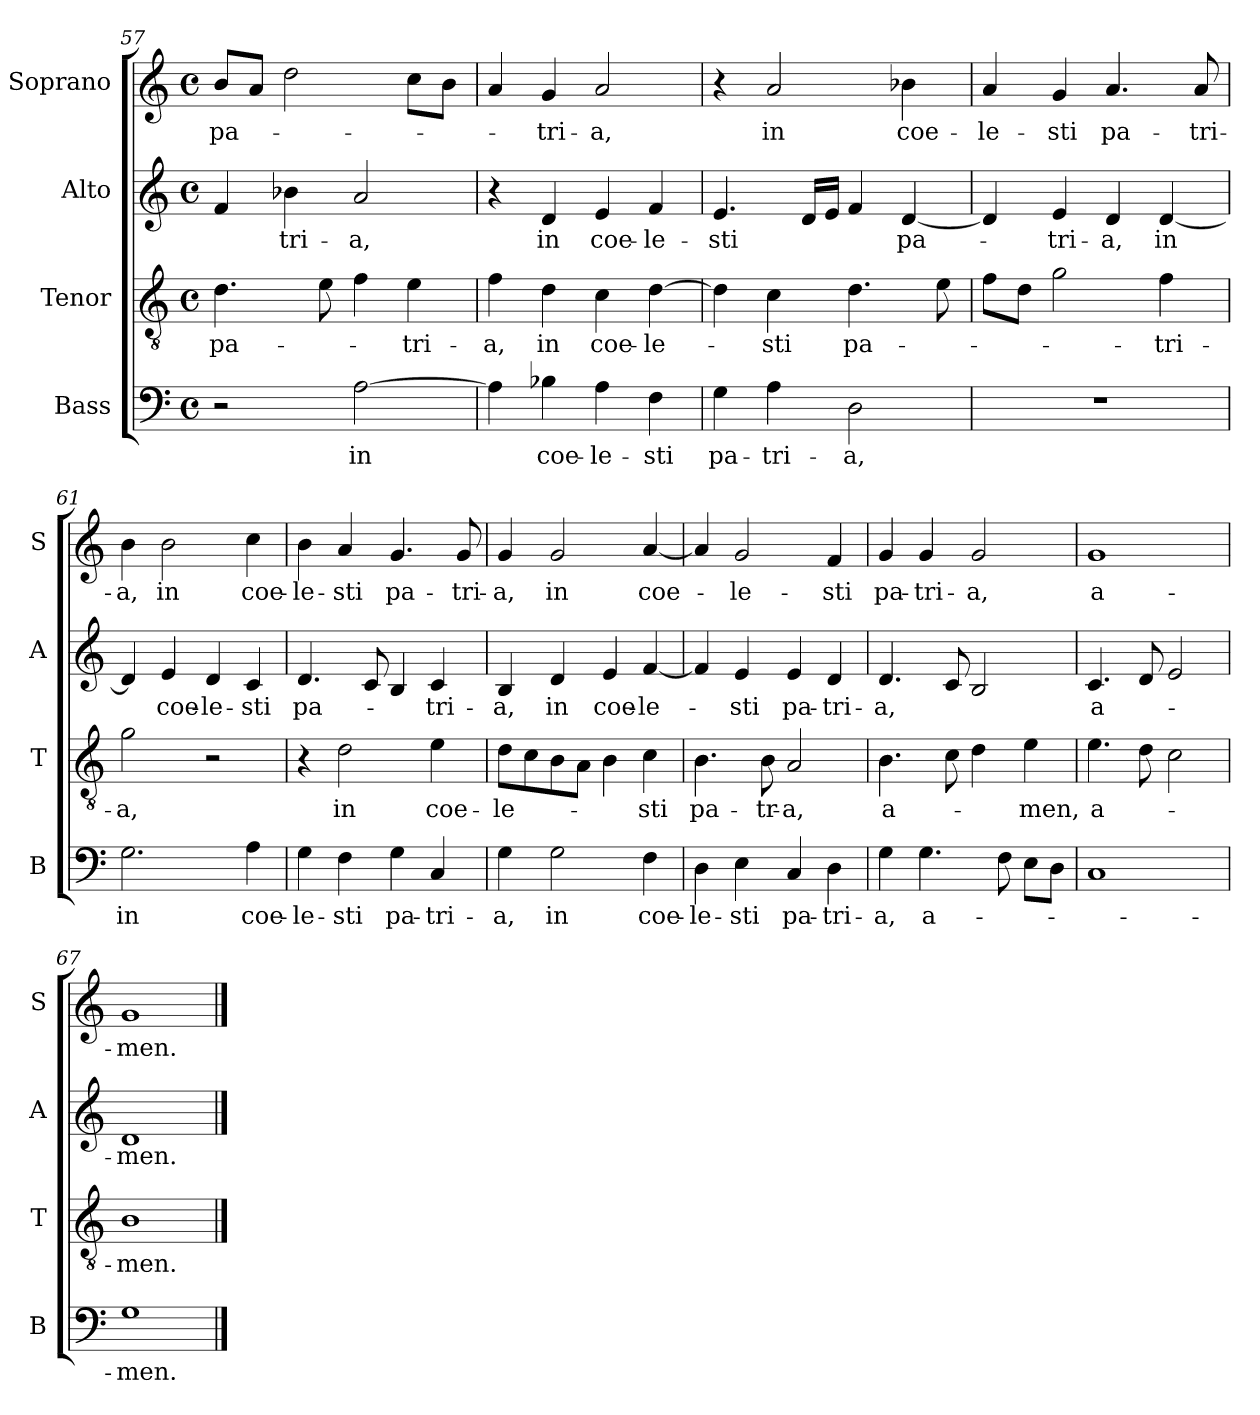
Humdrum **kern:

**kern	**text	**kern	**text	**kern	**text	**kern	**text
*part4	*part4	*part3	*part3	*part2	*part2	*part1	*part1
*staff4	*staff4	*staff3	*staff3	*staff2	*staff2	*staff1	*staff1
*I"Bass	*	*I"Tenor	*	*I"Alto	*	*I"Soprano	*
*I'B	*	*I'T	*	*I'A	*	*I'S	*
*clefF4	*	*clefGv2	*	*clefG2	*	*clefG2	*
*k[]	*	*k[]	*	*k[]	*	*k[]	*
*C:	*	*C:	*	*C:	*	*C:	*
*M4/4	*	*M4/4	*	*M4/4	*	*M4/4	*
*met(c)	*	*met(c)	*	*met(c)	*	*met(c)	*
=57	=57	=57	=57	=57	=57	=57	=57
!	!	!	!LO:LY:b	!	!	!	!LO:LY:b
2r	.	4.d\	pa-	4f/	.	8b/L	pa-
.	.	.	.	.	.	8a/J	.
!	!	!	!	!	!LO:LY:b	!	!
.	.	.	.	4b-X\	-tri-	2dd\	.
.	.	8e\	.	.	.	.	.
!	!LO:LY:b	!	!	!	!LO:LY:b	!	!
[2A\	in	4f\	.	2a/	-a,	.	.
!	!	!	!LO:LY:b	!	!	!	!
.	.	4e\	-tri-	.	.	8cc\L	.
.	.	.	.	.	.	8b\J	.
!!LO:LB:g=z
=58	=58	=58	=58	=58	=58	=58	=58
!	!	!	!LO:LY:b	!	!	!	!
4A\]	.	4f\	-a,	4r	.	4a/	.
!	!LO:LY:b	!	!LO:LY:b	!	!LO:LY:b	!	!LO:LY:b
4B-X\	coe-	4d\	in	4d/	in	4g/	-tri-
!	!LO:LY:b	!	!LO:LY:b	!	!LO:LY:b	!	!LO:LY:b
4A\	-le-	4c\	coe-	4e/	coe-	2a/	-a,
!	!LO:LY:b	!	!LO:LY:b	!	!LO:LY:b	!	!
4F\	-sti	[4d\	-le-	4f/	-le-	.	.
=59	=59	=59	=59	=59	=59	=59	=59
!	!LO:LY:b	!	!	!	!LO:LY:b	!	!
4G\	pa-	4d\]	.	4.e/	-sti	4r	.
!	!LO:LY:b	!	!LO:LY:b	!	!	!	!LO:LY:b
4A\	-tri-	4c\	-sti	.	.	2a/	in
.	.	.	.	16d/LL	.	.	.
.	.	.	.	16e/JJ	.	.	.
!	!LO:LY:b	!	!LO:LY:b	!	!	!	!
2D\	-a,	4.d\	pa-	4f/	.	.	.
!	!	!	!	!	!LO:LY:b	!	!LO:LY:b
.	.	.	.	[4d/	pa-	4b-X\	coe-
.	.	8e\	.	.	.	.	.
=60	=60	=60	=60	=60	=60	=60	=60
!	!	!	!	!	!	!	!LO:LY:b
1r	.	8f\L	.	4d/]	.	4a/	-le-
.	.	8d\J	.	.	.	.	.
!	!	!	!	!	!LO:LY:b	!	!LO:LY:b
.	.	2g\	.	4e/	-tri-	4g/	-sti
!	!	!	!	!	!LO:LY:b	!	!LO:LY:b
.	.	.	.	4d/	-a,	4.a/	pa-
!	!	!	!LO:LY:b	!	!LO:LY:b	!	!
.	.	4f\	-tri-	[4d/	in	.	.
!	!	!	!	!	!	!	!LO:LY:b
.	.	.	.	.	.	8a/	-tri-
=61	=61	=61	=61	=61	=61	=61	=61
!	!LO:LY:b	!	!LO:LY:b	!	!	!	!LO:LY:b
2.G\	in	2g\	-a,	4d/]	.	4b\	-a,
!	!	!	!	!	!LO:LY:b	!	!LO:LY:b
.	.	.	.	4e/	coe-	2b\	in
!	!	!	!	!	!LO:LY:b	!	!
.	.	2r	.	4d/	-le-	.	.
!	!LO:LY:b	!	!	!	!LO:LY:b	!	!LO:LY:b
4A\	coe-	.	.	4c/	-sti	4cc\	coe-
=62	=62	=62	=62	=62	=62	=62	=62
!	!LO:LY:b	!	!	!	!LO:LY:b	!	!LO:LY:b
4G\	-le-	4r	.	4.d/	pa-	4b\	-le-
!	!LO:LY:b	!	!LO:LY:b	!	!	!	!LO:LY:b
4F\	-sti	2d\	in	.	.	4a/	-sti
.	.	.	.	8c/	.	.	.
!	!LO:LY:b	!	!	!	!	!	!LO:LY:b
4G\	pa-	.	.	4B/	.	4.g/	pa-
!	!LO:LY:b	!	!LO:LY:b	!	!LO:LY:b	!	!
4C/	-tri-	4e\	coe-	4c/	-tri-	.	.
!	!	!	!	!	!	!	!LO:LY:b
.	.	.	.	.	.	8g/	-tri-
!!LO:LB:g=z
=63	=63	=63	=63	=63	=63	=63	=63
!	!LO:LY:b	!	!LO:LY:b	!	!LO:LY:b	!	!LO:LY:b
4G\	-a,	8d\L	-le-	4B/	-a,	4g/	-a,
.	.	8c\	.	.	.	.	.
!	!LO:LY:b	!	!	!	!LO:LY:b	!	!LO:LY:b
2G\	in	8B\	.	4d/	in	2g/	in
.	.	8A\J	.	.	.	.	.
!	!	!	!	!	!LO:LY:b	!	!
.	.	4B\	.	4e/	coe-	.	.
!	!LO:LY:b	!	!LO:LY:b	!	!LO:LY:b	!	!LO:LY:b
4F\	coe-	4c\	-sti	[4f/	-le-	[4a/	coe-
=64	=64	=64	=64	=64	=64	=64	=64
!	!LO:LY:b	!	!LO:LY:b	!	!	!	!
4D\	-le-	4.B\	pa-	4f/]	.	4a/]	.
!	!LO:LY:b	!	!	!	!LO:LY:b	!	!LO:LY:b
4E\	-sti	.	.	4e/	-sti	2g/	-le-
!	!	!	!LO:LY:b	!	!	!	!
.	.	8B\	-tr-	.	.	.	.
!	!LO:LY:b	!	!LO:LY:b	!	!LO:LY:b	!	!
4C/	pa-	2A/	-a,	4e/	pa-	.	.
!	!LO:LY:b	!	!	!	!LO:LY:b	!	!LO:LY:b
4D\	-tri-	.	.	4d/	-tri-	4f/	-sti
=65	=65	=65	=65	=65	=65	=65	=65
!	!LO:LY:b	!	!LO:LY:b	!	!LO:LY:b	!	!LO:LY:b
4G\	-a,	4.B\	a-	4.d/	-a,	4g/	pa-
!	!LO:LY:b	!	!	!	!	!	!LO:LY:b
4.G\	a-	.	.	.	.	4g/	-tri-
.	.	8c\	.	8c/	.	.	.
!	!	!	!	!	!	!	!LO:LY:b
.	.	4d\	.	2B/	.	2g/	-a,
8F\	.	.	.	.	.	.	.
!	!	!	!LO:LY:b	!	!	!	!
8E\L	.	4e\	-men,	.	.	.	.
8D\J	.	.	.	.	.	.	.
=66	=66	=66	=66	=66	=66	=66	=66
!	!	!	!LO:LY:b	!	!LO:LY:b	!	!LO:LY:b
1C	.	4.e\	a-	4.c/	a-	1g	a-
.	.	8d\	.	8d/	.	.	.
.	.	2c\	.	2e/	.	.	.
=67	=67	=67	=67	=67	=67	=67	=67
!	!LO:LY:b	!	!LO:LY:b	!	!LO:LY:b	!	!LO:LY:b
1G	-men.	1B	-men.	1d	-men.	1g	-men.
==	==	==	==	==	==	==	==
*-	*-	*-	*-	*-	*-	*-	*-
